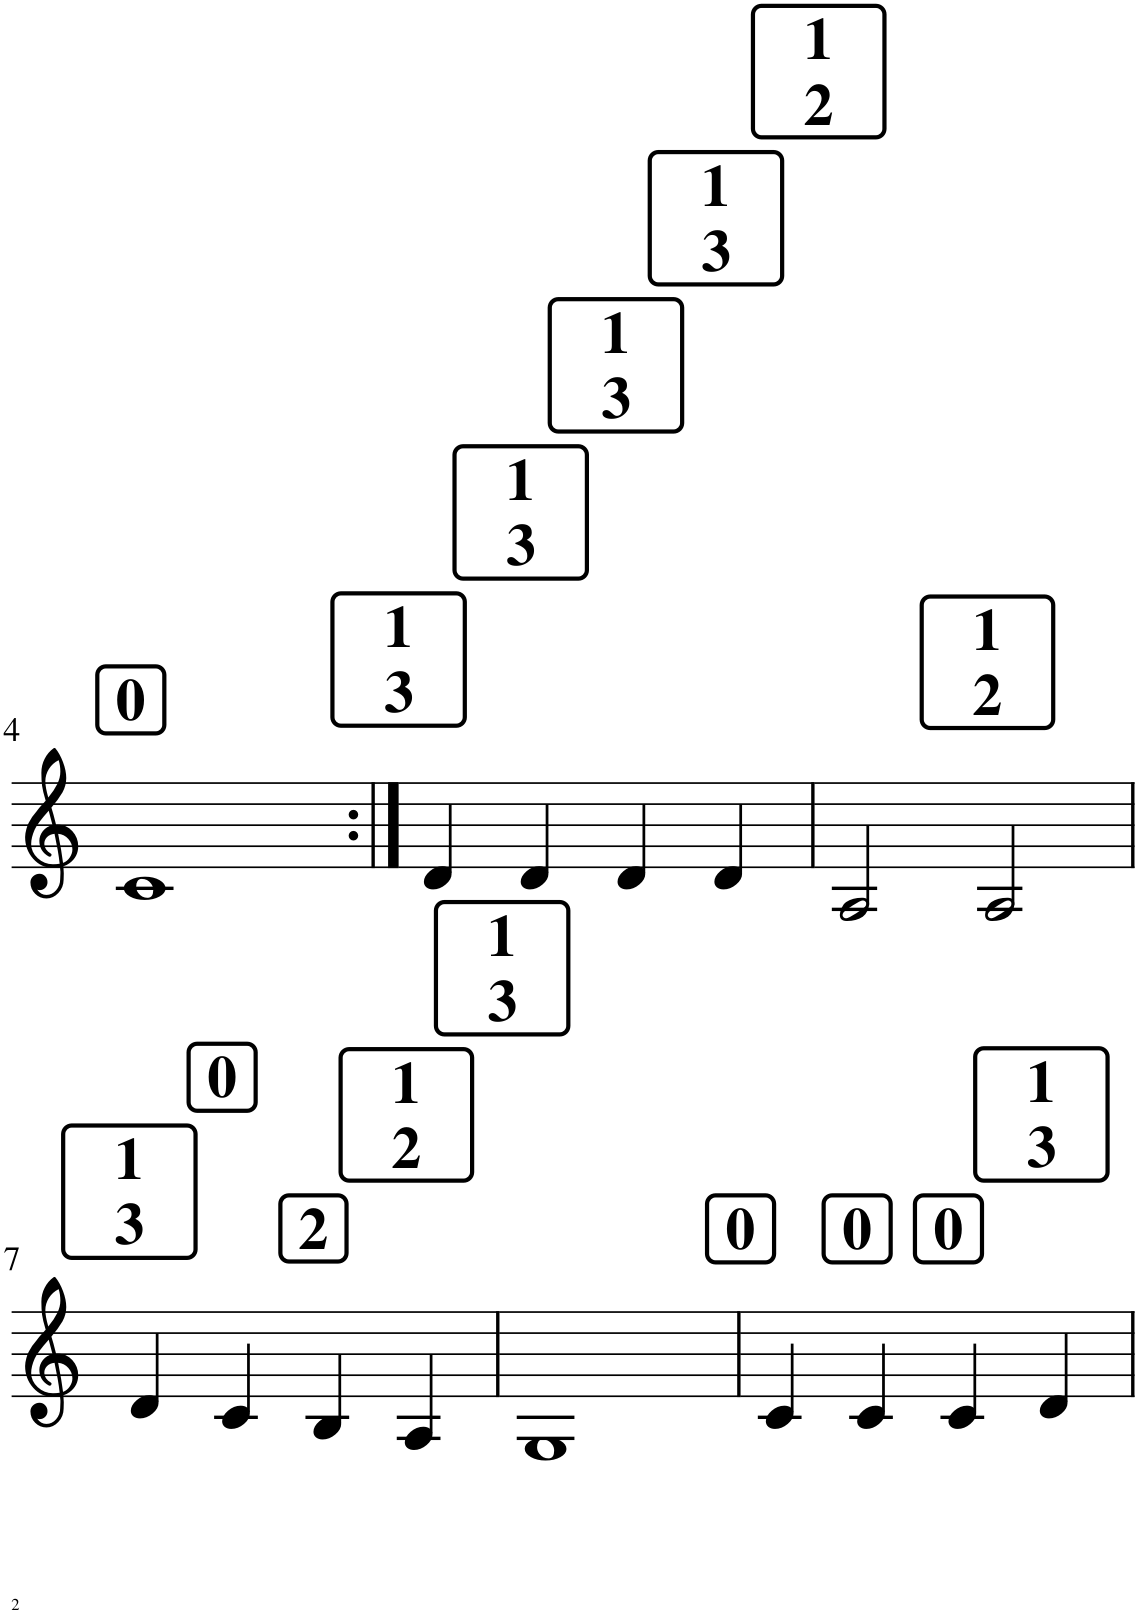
**kern
*part1
*staff1
*I"Piano
*I'Pno.
!!LO:PB:g=z
*clefG2
*k[]
*M4/4
!!LO:REH:place=s1:a:B:cj:fs=14:t=0
=4
1c
!!LO:REH:place=s1:a:t=3:qo=3
!!LO:REH:place=s1:a:B:cj:fs=14:t=1:qo=3
!!LO:REH:place=s1:a:t=3:qo=2
!!LO:REH:place=s1:a:B:cj:fs=14:t=1:qo=2
!!LO:REH:place=s1:a:t=3:qo=1
!!LO:REH:place=s1:a:B:cj:fs=14:t=1:qo=1
!!LO:REH:place=s1:a:t=3
!!LO:REH:place=s1:a:B:cj:fs=14:t=1
=5:|!
4d/
4d/
4d/
4d/
!!LO:REH:place=s1:a:t=2:qo=2
!!LO:REH:place=s1:a:B:cj:fs=14:t=1:qo=2
!!LO:REH:place=s1:a:t=2
!!LO:REH:place=s1:a:B:cj:fs=14:t=1
=6
2A/
2A/
!!LO:LB:g=z
!!LO:REH:place=s1:a:t=2:qo=3
!!LO:REH:place=s1:a:B:cj:fs=14:t=1:qo=3
!!LO:REH:place=s1:a:B:cj:fs=14:t=2:qo=2
!!LO:REH:place=s1:a:B:cj:fs=14:t=0:qo=1
!!LO:REH:place=s1:a:t=3
!!LO:REH:place=s1:a:B:cj:fs=14:t=1
=7
4d/
4c/
4B/
4A/
!!LO:REH:place=s1:a:t=3
!!LO:REH:place=s1:a:B:cj:fs=14:t=1
=8
1G
!!LO:REH:place=s1:a:t=3:qo=3
!!LO:REH:place=s1:a:B:cj:fs=14:t=1:qo=3
!!LO:REH:place=s1:a:B:cj:fs=14:t=0:qo=2
!!LO:REH:place=s1:a:B:cj:fs=14:t=0:qo=1
!!LO:REH:place=s1:a:B:cj:fs=14:t=0
=9
4c/
4c/
4c/
4d/
=
*-
